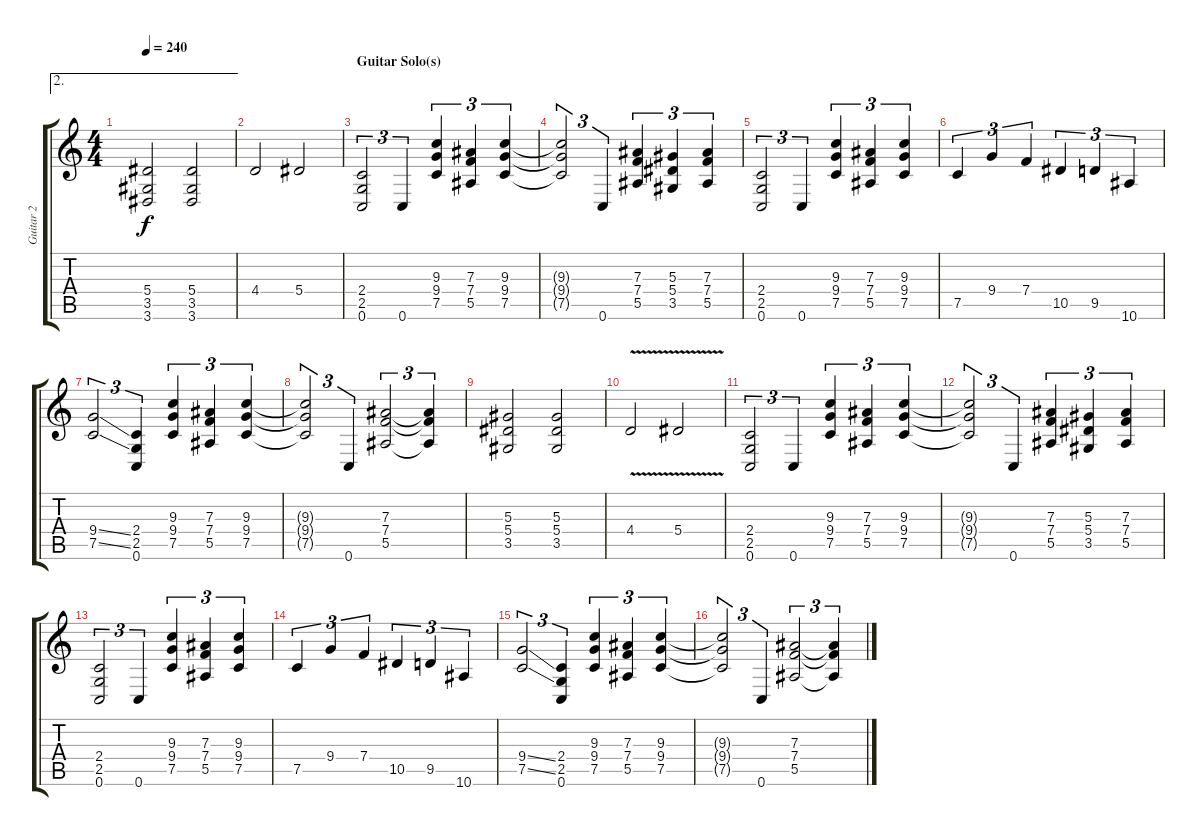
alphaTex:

\track ("Guitar 2" "Guitar 2") {instrument overdrivenguitar}
\staff {score tabs}
\tuning (C4 G3 Eb3 Bb2 F2 C2) {hide}
\ae 2
\ts (4 4)
\tempo 240
\clef g2
\ks c
(5.4 3.5 3.6).2{dy f} (5.4 3.5 3.6).2 |
4.4.2 5.4.2 |
\section ("" "Guitar Solo(s)")
(2.4 2.5 0.6).2{tu (3 2)} 0.6.4{tu (3 2)} (9.3 9.4 7.5).4{tu (3 2)} (7.3 7.4 5.5).4{tu (3 2)} (9.3 9.4 7.5).4{tu (3 2)} |
(9.3{t} 9.4{t} 7.5{t}).2{tu (3 2)} 0.6.4{tu (3 2)} (7.3 7.4 5.5).4{tu (3 2)} (5.3 5.4 3.5).4{tu (3 2)} (7.3 7.4 5.5).4{tu (3 2)} |
(2.4 2.5 0.6).2{tu (3 2)} 0.6.4{tu (3 2)} (9.3 9.4 7.5).4{tu (3 2)} (7.3 7.4 5.5).4{tu (3 2)} (9.3 9.4 7.5).4{tu (3 2)} |
7.5.4{tu (3 2)} 9.4.4{tu (3 2)} 7.4.4{tu (3 2)} 10.5.4{tu (3 2)} 9.5.4{tu (3 2)} 10.6.4{tu (3 2)} |
(9.4{ss} 7.5{ss}).2{tu (3 2)} (2.4 2.5 0.6).4{tu (3 2)} (9.3 9.4 7.5).4{tu (3 2)} (7.3 7.4 5.5).4{tu (3 2)} (9.3 9.4 7.5).4{tu (3 2)} |
(9.3{t} 9.4{t} 7.5{t}).2{tu (3 2)} 0.6.4{tu (3 2)} (7.3 7.4 5.5).2{tu (3 2)} (7.3{t} 7.4{t} 5.5{t}).4{tu (3 2)} |
(5.3 5.4 3.5).2 (5.3 5.4 3.5).2 |
4.4{v}.2 5.4{v}.2 |
(2.4 2.5 0.6).2{tu (3 2)} 0.6.4{tu (3 2)} (9.3 9.4 7.5).4{tu (3 2)} (7.3 7.4 5.5).4{tu (3 2)} (9.3 9.4 7.5).4{tu (3 2)} |
(9.3{t} 9.4{t} 7.5{t}).2{tu (3 2)} 0.6.4{tu (3 2)} (7.3 7.4 5.5).4{tu (3 2)} (5.3 5.4 3.5).4{tu (3 2)} (7.3 7.4 5.5).4{tu (3 2)} |
(2.4 2.5 0.6).2{tu (3 2)} 0.6.4{tu (3 2)} (9.3 9.4 7.5).4{tu (3 2)} (7.3 7.4 5.5).4{tu (3 2)} (9.3 9.4 7.5).4{tu (3 2)} |
7.5.4{tu (3 2)} 9.4.4{tu (3 2)} 7.4.4{tu (3 2)} 10.5.4{tu (3 2)} 9.5.4{tu (3 2)} 10.6.4{tu (3 2)} |
(9.4{ss} 7.5{ss}).2{tu (3 2)} (2.4 2.5 0.6).4{tu (3 2)} (9.3 9.4 7.5).4{tu (3 2)} (7.3 7.4 5.5).4{tu (3 2)} (9.3 9.4 7.5).4{tu (3 2)} |
(9.3{t} 9.4{t} 7.5{t}).2{tu (3 2)} 0.6.4{tu (3 2)} (7.3 7.4 5.5).2{tu (3 2)} (7.3{t} 7.4{t} 5.5{t}).4{tu (3 2)}
